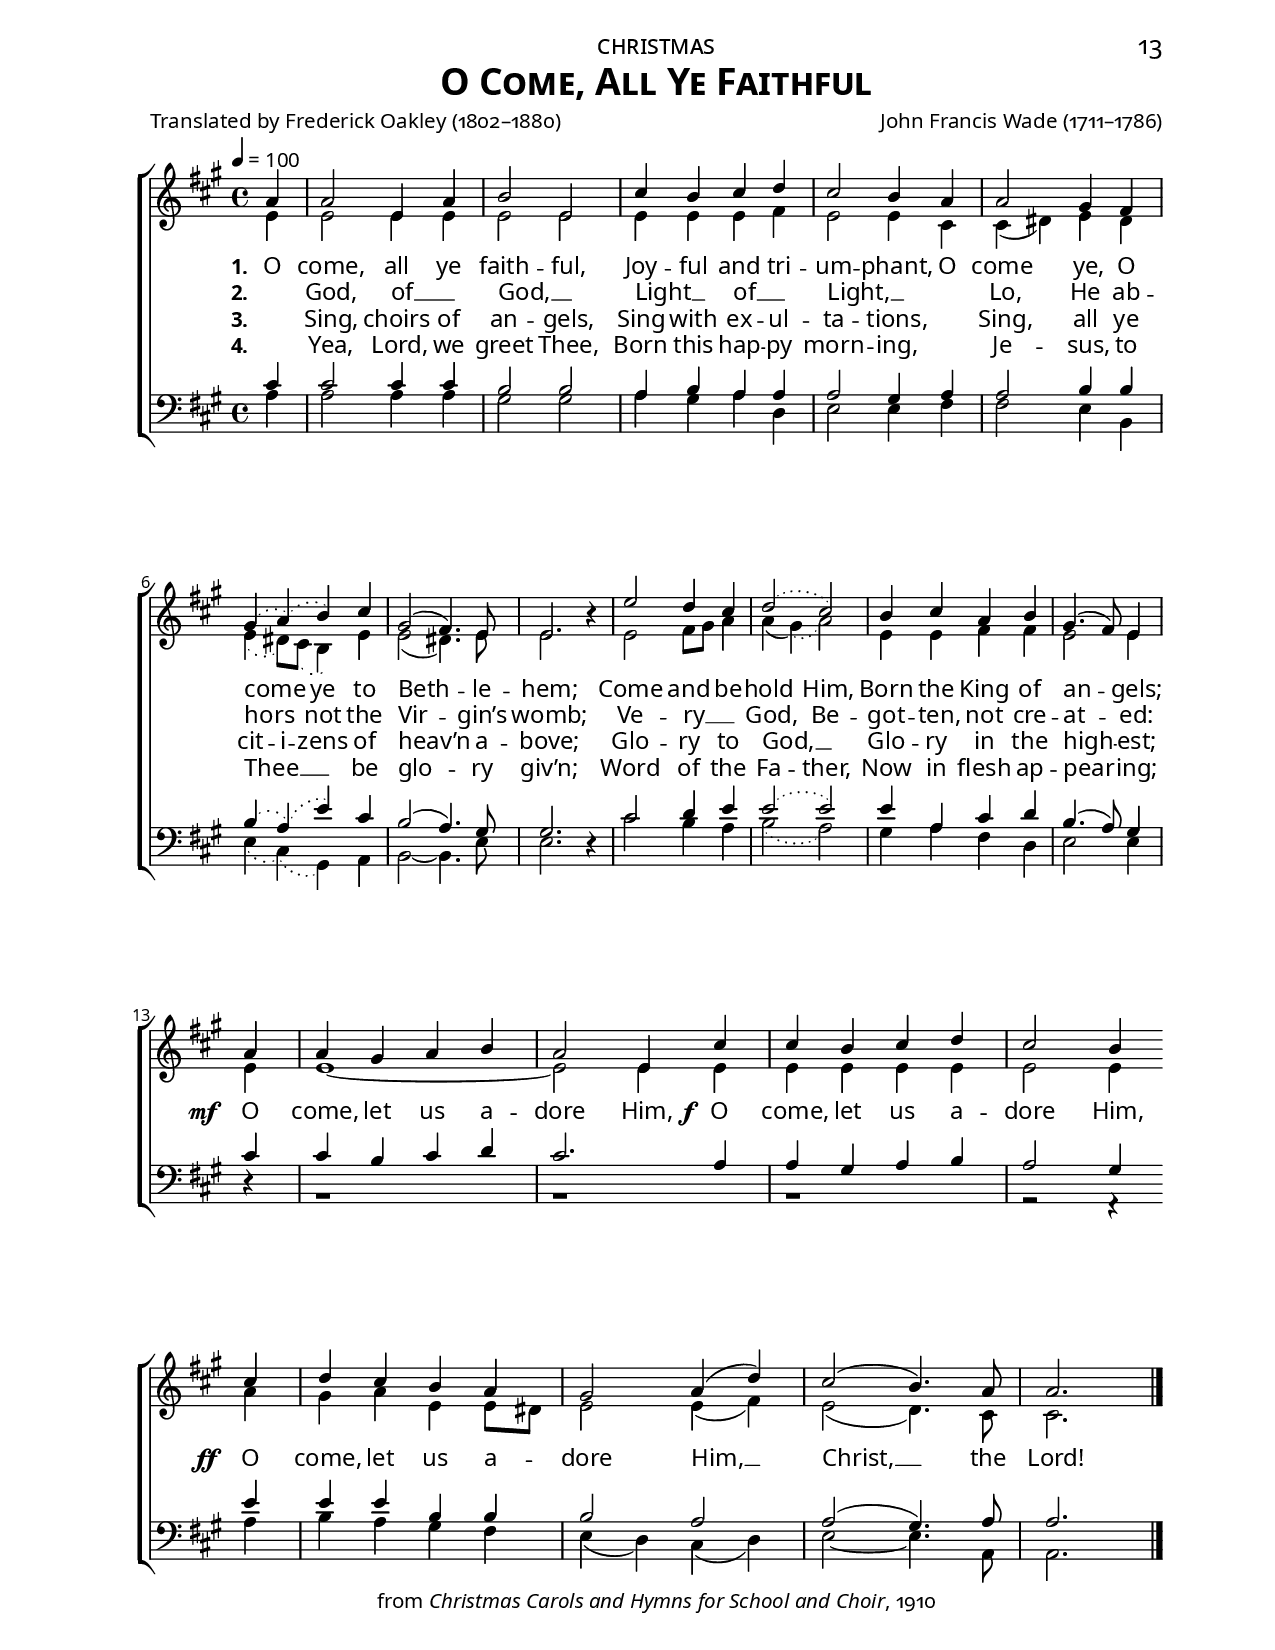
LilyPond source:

\version "2.14.2"
\include "util.ly"
\header {
  title = \markup{\override #'(font-name . "Garamond Premier Pro Semibold"){ \abs-fontsize #18 \smallCapsOldStyle"O Come, All Ye Faithful"}}
  poet = \markup\oldStyleNum"Translated by Frederick Oakley (1802–1880)"
  composer = \markup\oldStyleNum"John Francis Wade (1711–1786)"
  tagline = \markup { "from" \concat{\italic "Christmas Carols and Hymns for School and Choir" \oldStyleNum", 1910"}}
}
\paper {
  paper-height = 11\in
  paper-width = 8.5\in
  indent = 0\in
  %system-system-spacing = #'((basic-distance . 10) (padding . 0))
  %system-system-spacing =
  %  #'((basic-distance . 0)
  %     (minimum-distance . 0)
  %     (padding . -10)
  %     (stretchability . 100))
  ragged-last-bottom = ##f
  ragged-bottom = ##f
  two-sided = ##t
  inner-margin = 1\in
  outer-margin = 0.75\in
  top-margin = 0.26\in
  bottom-margin = 0.25\in
  first-page-number = #013
  print-first-page-number = ##t
  headerLine = \markup{\override #'(font-name . "Garamond Premier Pro") \smallCapsOldStyle"christmas"}
  oddHeaderMarkup = \markup\fill-line{
     \override #'(font-name . "Garamond Premier Pro")\abs-fontsize #12.5
     \combine 
        \fill-line{"" \on-the-fly #print-page-number-check-first
        \oldStylePageNum""
        }
        \fill-line{\headerLine}
  }
  evenHeaderMarkup = \markup {
     \override #'(font-name . "Garamond Premier Pro")\abs-fontsize #12.5
     \combine
        \on-the-fly #print-page-number-check-first
        \oldStylePageNum""
        \fill-line{\headerLine}
  }
}
#(set-global-staff-size 18) \paper{ #(define fonts (make-pango-font-tree "Garamond Premier Pro" "Garamond Premier Pro" "Garamond Premier Pro" (/ 18 20))) }
global = {
  \key a \major
  \time 4/4
  \autoBeamOff
  \override DynamicLineSpanner #'staff-padding = #0.0
  \override DynamicLineSpanner #'Y-extent = #'(-0.5 . 1.5)
}

sopMusic = \relative c'' {
  \tempo 4 = 100
  \partial 4 a4 |
  a2 e4 a |
  b2 e, |
  cis'4 b cis d |
  \slurDotted cis2 b4 \bar"" a |
  a2 gis4 fis |
  
  gis( a)( b) cis |
  \slurSolid gis2( fis4.) e8 |
  e2. b'4\rest |
  e2 d4 cis |
  \slurDotted d2( cis) |
  b4 cis a b |
  \slurSolid \partial 4*3 gis4.( fis8) e4 | \break
  
  \partial 4 a4 |
  a gis a b |
  a2 e4 cis'4 |
  cis b cis d |
  cis2 b4 \bar""\break cis |
  
  d cis b a |
  gis2 a4( d) |
  cis2( b4.) a8) |
  \partial 4*3 a2. \bar "|."
}
sopWords = \lyricmode {
  
}

altoMusic = \relative c' {
  \partial 4 e4 |
  e2 e4 e |
  e2 e |
  e4 e e fis |
  e2 e4 cis |
  cis( dis) e dis |
  
  \slurDotted e( dis8[) cis]( b4) e |
  \slurSolid e2( dis4.) e8 |
  e2. s4 |
  e2 fis8[ gis] a4 |
  a( \slurDotted gis)( a2) |
  e4 e fis fis |
  \slurSolid \partial 4*3 e2 e4 |
  
  e4 |
  e1~ |
  e2 e4 e |
  e e e e |
  e2 e4 a |
  
  gis a e e8[ dis] |
  e2 e4( fis) |
  e2( d4.) cis8 |
  \partial 4*3 cis2. \bar "|."
}
altoWords = {
  \dropLyricsV
  \lyricmode {
    \set stanza = #"1. "
    \set ignoreMelismata = ##t
    O come, all ye faith -- ful, Joy -- ful and tri -- um -- phant, O come ye, O come _ ye to Beth -- _ le -- hem; Come and be -- hold Him, Born the King of an -- _ gels;
  }
  \set stanza = \markup\dynamic"mf  "
  \lyricmode {
    \unset ignoreMelismata
    O come, let us a -- dore Him,
  }
  \set stanza = \markup\dynamic" f "
  \lyricmode {
    O come, let us a -- dore Him,
  }
  \set stanza = \markup\dynamic"ff  "
  \lyricmode {
    \raiseLyrics
    O come, let us a -- dore Him, __ Christ, __ the Lord!
  }
}
altoWordsII = \lyricmode {
  \dropLyricsV
  \set stanza = #"2. "
  \set ignoreMelismata = ##t
  _ God, of __ _ God, __ _
  Light __ _ of __ _ Light, __ _ ""
  Lo, He ab -- hors _ not the Vir -- _ gin’s womb;
  Ve -- ry __ _ God,
  Be -- got -- ten, not cre -- at -- _ ed:
}
altoWordsIII = \lyricmode {
  \dropLyricsV
  \set stanza = #"3. "
  \set ignoreMelismata = ##t
  _ Sing, choirs of an -- gels, Sing with ex -- ul -- ta -- tions, ""
  Sing, all ye cit -- i -- zens of heav’n _ a -- bove;
  Glo -- ry to God, __ _ Glo -- ry in the high -- _ est;
}
altoWordsIV = \lyricmode {
  \dropLyricsV
  \set stanza = #"4. "
  \set ignoreMelismata = ##t
  _ Yea, Lord, we greet Thee, Born this hap -- py morn -- ing, ""
  Je -- sus, to Thee __ _ _ be glo -- _ ry giv’n;
  Word of the Fa -- ther, Now in flesh ap -- pear -- _ ing;
}

tenorMusic = \relative c' {
  \partial 4 cis4 |
  cis2 cis4 cis |
  b2 b |
  a4 b a a |
  \slurDotted a2 gis4 a |
  a2 b4 b |
  
  b( a)( e') cis |
  \slurSolid b2( a4.) gis8 |
  gis2. d4\rest |
  cis'2 d4 e |
  \slurDotted e2( e2) |
  e4 a, cis d |
  \slurSolid \partial 4*3 b4.( a8) gis4 |
  
  \partial 4 cis4 |
  cis b cis d |
  cis2. a4 |
  a gis a b |
  a2 gis4 e' |
  
  e e b b |
  b2 a |
  a( gis4.) a8 |
  \partial 4*3 a2. \bar "|."
}
tenorWords = \lyricmode {

}

bassMusic = \relative c' {
  \partial 4 a4 |
  a2 a4 a |
  gis2 gis |
  a4 gis a d, |
  \slurDotted e2 e4 fis |
  fis2 e4 b |
  
  e( cis)( gis) a |
  b2~b4. e8 |
  e2. s4 |
  cis'2 b4 a |
  b2( a2) |
  gis4 a fis d |
  \partial 4*3 e2 e4 |
  
  \slurSolid \partial 4 d\rest |
  g,1\rest |
  g1\rest |
  g1\rest |
  g2\rest f4\rest a'4 |
  
  b a gis fis |
  e( d) cis( d) |
  e2~e4. a,8 |
  \partial 4*3 a2. \bar "|."
}
bassWords = \lyricmode {

}

\score {
  <<
   \new ChoirStaff <<
%    \new Lyrics = sopranos \with { \override VerticalAxisGroup #'nonstaff-relatedstaff-spacing = #'((basic-distance . 1)) }
    \new Staff = women <<
      \new Voice = "sopranos" { \voiceOne << \global \sopMusic >> }
      \new Voice = "altos" { \voiceTwo << \global \altoMusic >> }
    >>
    \new Lyrics \with { alignAboveContext = #"women" \override VerticalAxisGroup #'nonstaff-relatedstaff-spacing = #'((basic-distance . 1))} \lyricsto "sopranos" \sopWords
    \new Lyrics = "altosIV"  \with { alignBelowContext = #"women" } \lyricsto "sopranos" \altoWordsIV
    \new Lyrics = "altosIII"  \with { alignBelowContext = #"women" } \lyricsto "sopranos" \altoWordsIII
    \new Lyrics = "altosII"  \with { alignBelowContext = #"women" } \lyricsto "sopranos" \altoWordsII
    \new Lyrics = "altos"  \with { alignBelowContext = #"women" } \lyricsto "sopranos" \altoWords
   \new Staff = men <<
      \clef bass
      \new Voice = "tenors" { \voiceOne << \global \tenorMusic >> }
      \new Voice = "basses" { \voiceTwo << \global \bassMusic >> }
    >>
    \new Lyrics \with { alignAboveContext = #"men" \override VerticalAxisGroup #'nonstaff-relatedstaff-spacing = #'((basic-distance . 1)) } \lyricsto "tenors" \tenorWords
    \new Lyrics \with { alignBelowContext = #"men" \override VerticalAxisGroup #'nonstaff-relatedstaff-spacing = #'((basic-distance . 1)) } \lyricsto "basses" \bassWords
  >>
%    \new PianoStaff << \new Staff { \new Voice { \pianoRH } } \new Staff { \clef "bass" \pianoLH } >>
  >>
  \layout {
  \context {
    \Lyrics
    \override LyricText #'font-size = #1.3
  }
    \context {
      \Score
      %\override SpacingSpanner #'base-shortest-duration = #(ly:make-moment 1 8)
      %\override SpacingSpanner #'common-shortest-duration = #(ly:make-moment 1 4)
    }
    \context {
      % Remove all empty staves
      % \Staff \RemoveEmptyStaves \override VerticalAxisGroup #'remove-first = ##t
    }
    \context {
      \Lyrics
      \override LyricText #'X-offset = #center-on-word
    }
  }
}

